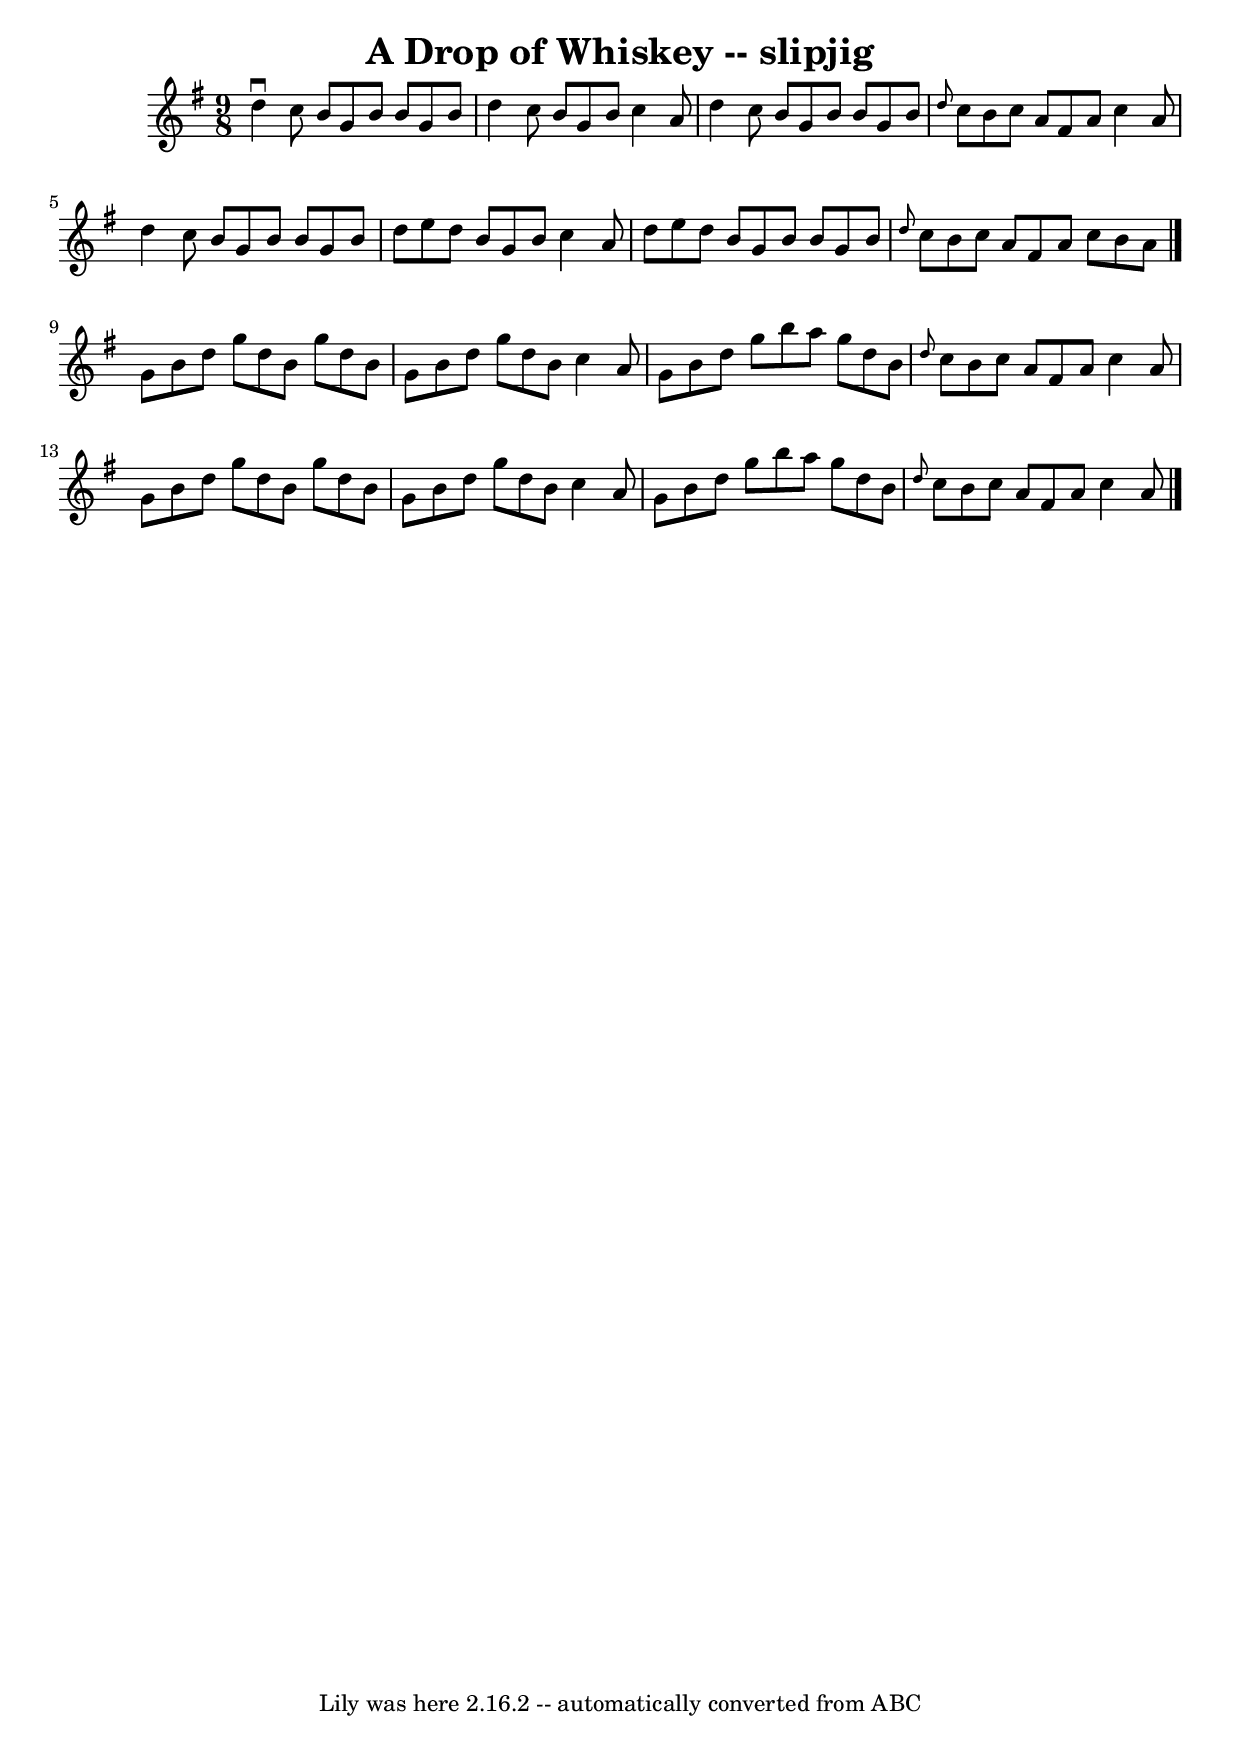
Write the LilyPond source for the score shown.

\version "2.7.40"
\include "Mammoth.ily"
\header {
	%% book = "Ryan's Mammoth Collection"
	crossRefNumber = "1"
	footnotes = ""
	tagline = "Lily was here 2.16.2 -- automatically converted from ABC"
	title = "A Drop of Whiskey -- slipjig"
}
voicedefault =  {


\time 9/8 
\key g \major d''4^\downbow c''8 b'8 g'8 b'8 b'8    
g'8 b'8  |
 d''4 c''8 b'8 g'8 b'8 c''4 a'8  
|
 d''4 c''8 b'8 g'8 b'8 b'8 g'8 b'8  |
 
\grace { d''8  } c''8 b'8 c''8 a'8 fis'8 a'8 c''4 a'8 
 |
 d''4 c''8 b'8 g'8 b'8 b'8 g'8 b'8  |
  
 d''8 e''8 d''8 b'8 g'8 b'8 c''4 a'8  |
 d''8    
e''8 d''8 b'8 g'8 b'8 b'8 g'8 b'8  |
 \grace {    
d''8  } c''8 b'8 c''8 a'8 fis'8 a'8 c''8 b'8 a'8  
\bar "|." g'8 b'8 d''8 g''8 d''8 b'8 g''8 d''8 b'8  
|
 g'8 b'8 d''8 g''8 d''8 b'8 c''4 a'8  |
   
g'8 b'8 d''8 g''8 b''8 a''8 g''8 d''8 b'8  |
 
\grace { d''8  } c''8 b'8 c''8 a'8 fis'8 a'8 c''4 a'8 
 |
 g'8 b'8 d''8 g''8 d''8 b'8 g''8 d''8 b'8  
|
 g'8 b'8 d''8 g''8 d''8 b'8 c''4 a'8  |
   
g'8 b'8 d''8 g''8 b''8 a''8 g''8 d''8 b'8  |
 
\grace { d''8  } c''8 b'8 c''8 a'8 fis'8 a'8 c''4 a'8 
   \bar "|."   
}

\score{
    <<

	\context Staff="default"
	{
	    \voicedefault 
	}

    >>
	\layout {
	}
	\midi {}
}
